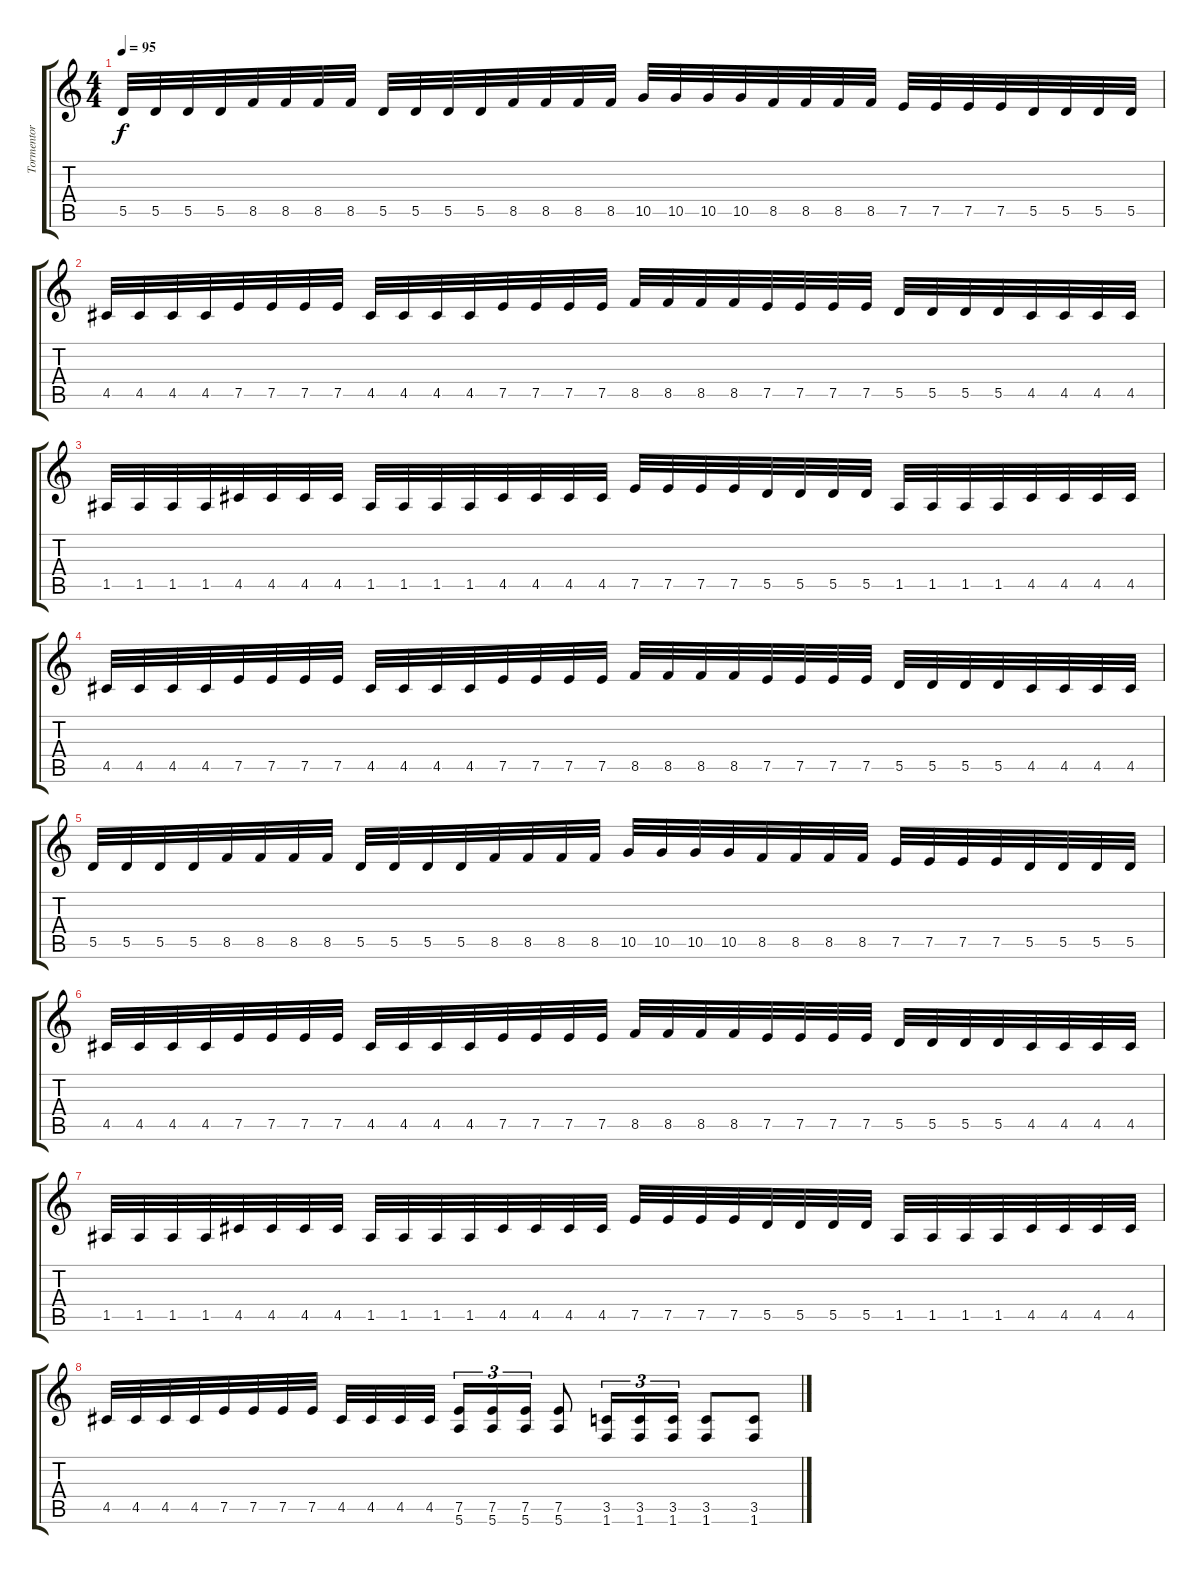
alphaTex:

\track ("Tormentor" "Tormentor") {instrument distortionguitar}
\staff {score tabs}
\tuning (E4 B3 G3 D3 A2 E2) {hide}
\ts (4 4)
\tempo 95
\clef g2
\ks c
5.5.32{dy f} 5.5.32 5.5.32 5.5.32 8.5.32 8.5.32 8.5.32 8.5.32 5.5.32 5.5.32 5.5.32 5.5.32 8.5.32 8.5.32 8.5.32 8.5.32 10.5.32 10.5.32 10.5.32 10.5.32 8.5.32 8.5.32 8.5.32 8.5.32 7.5.32 7.5.32 7.5.32 7.5.32 5.5.32 5.5.32 5.5.32 5.5.32 |
4.5.32 4.5.32 4.5.32 4.5.32 7.5.32 7.5.32 7.5.32 7.5.32 4.5.32 4.5.32 4.5.32 4.5.32 7.5.32 7.5.32 7.5.32 7.5.32 8.5.32 8.5.32 8.5.32 8.5.32 7.5.32 7.5.32 7.5.32 7.5.32 5.5.32 5.5.32 5.5.32 5.5.32 4.5.32 4.5.32 4.5.32 4.5.32 |
1.5.32 1.5.32 1.5.32 1.5.32 4.5.32 4.5.32 4.5.32 4.5.32 1.5.32 1.5.32 1.5.32 1.5.32 4.5.32 4.5.32 4.5.32 4.5.32 7.5.32 7.5.32 7.5.32 7.5.32 5.5.32 5.5.32 5.5.32 5.5.32 1.5.32 1.5.32 1.5.32 1.5.32 4.5.32 4.5.32 4.5.32 4.5.32 |
4.5.32 4.5.32 4.5.32 4.5.32 7.5.32 7.5.32 7.5.32 7.5.32 4.5.32 4.5.32 4.5.32 4.5.32 7.5.32 7.5.32 7.5.32 7.5.32 8.5.32 8.5.32 8.5.32 8.5.32 7.5.32 7.5.32 7.5.32 7.5.32 5.5.32 5.5.32 5.5.32 5.5.32 4.5.32 4.5.32 4.5.32 4.5.32 |
5.5.32 5.5.32 5.5.32 5.5.32 8.5.32 8.5.32 8.5.32 8.5.32 5.5.32 5.5.32 5.5.32 5.5.32 8.5.32 8.5.32 8.5.32 8.5.32 10.5.32 10.5.32 10.5.32 10.5.32 8.5.32 8.5.32 8.5.32 8.5.32 7.5.32 7.5.32 7.5.32 7.5.32 5.5.32 5.5.32 5.5.32 5.5.32 |
4.5.32 4.5.32 4.5.32 4.5.32 7.5.32 7.5.32 7.5.32 7.5.32 4.5.32 4.5.32 4.5.32 4.5.32 7.5.32 7.5.32 7.5.32 7.5.32 8.5.32 8.5.32 8.5.32 8.5.32 7.5.32 7.5.32 7.5.32 7.5.32 5.5.32 5.5.32 5.5.32 5.5.32 4.5.32 4.5.32 4.5.32 4.5.32 |
1.5.32 1.5.32 1.5.32 1.5.32 4.5.32 4.5.32 4.5.32 4.5.32 1.5.32 1.5.32 1.5.32 1.5.32 4.5.32 4.5.32 4.5.32 4.5.32 7.5.32 7.5.32 7.5.32 7.5.32 5.5.32 5.5.32 5.5.32 5.5.32 1.5.32 1.5.32 1.5.32 1.5.32 4.5.32 4.5.32 4.5.32 4.5.32 |
4.5.32 4.5.32 4.5.32 4.5.32 7.5.32 7.5.32 7.5.32 7.5.32 4.5.32 4.5.32 4.5.32 4.5.32{beam splitsecondary} (7.5 5.6).16{tu (3 2)} (7.5 5.6).16{tu (3 2)} (7.5 5.6).16{tu (3 2)} (7.5 5.6).8 (3.5 1.6).16{tu (3 2)} (3.5 1.6).16{tu (3 2)} (3.5 1.6).16{tu (3 2)} (3.5 1.6).8 (3.5 1.6).8
